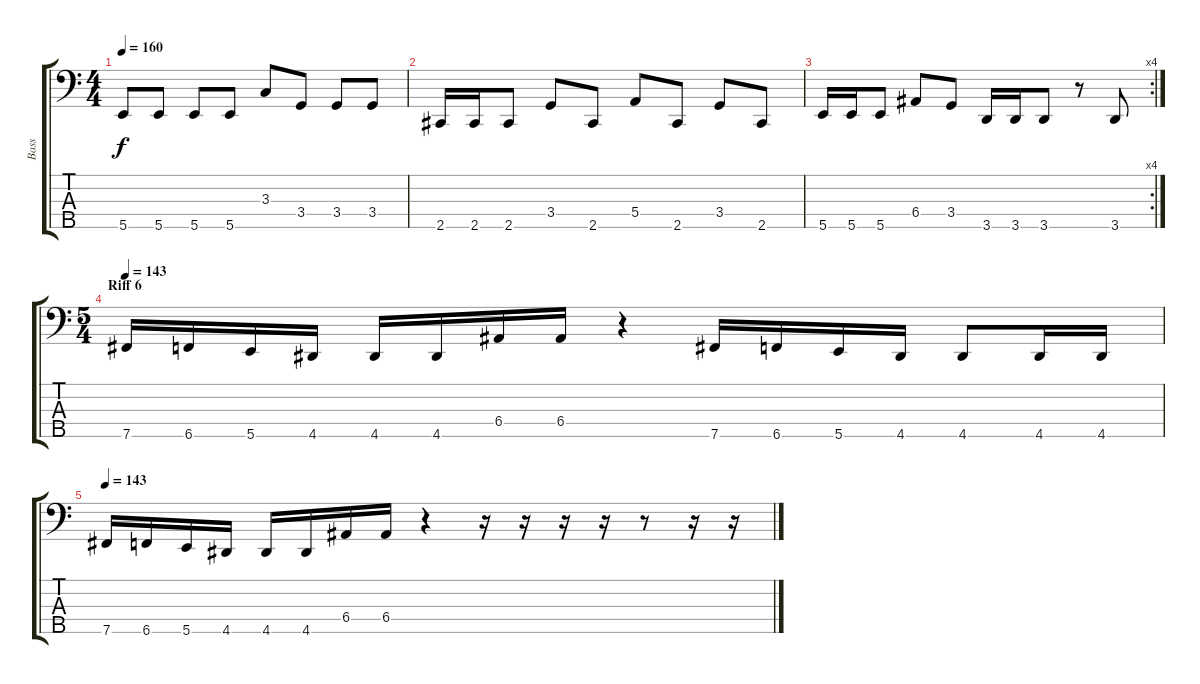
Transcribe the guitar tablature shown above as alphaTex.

\track ("Bass" "Bass") {instrument electricbassfinger}
\staff {score tabs}
\tuning (G2 D2 A1 E1 B0) {hide}
\ts (4 4)
\tempo 160
\clef f4
\ks c
5.5.8{dy f} 5.5.8 5.5.8 5.5.8 3.3.8 3.4.8 3.4.8 3.4.8 |
2.5.16 2.5.16 2.5.8 3.4.8 2.5.8 5.4.8 2.5.8 3.4.8 2.5.8 |
\rc 4
5.5.16 5.5.16 5.5.8 6.4.8 3.4.8 3.5.16 3.5.16 3.5.8 r.8 3.5.8 |
\ts (5 4)
\section ("" "Riff 6")
\tempo 143
7.5.16 6.5.16 5.5.16 4.5.16 4.5.16 4.5.16 6.4.16 6.4.16 r.4 7.5.16 6.5.16 5.5.16 4.5.16 4.5.8 4.5.16 4.5.16 |
\tempo 143
7.5.16 6.5.16 5.5.16 4.5.16 4.5.16 4.5.16 6.4.16 6.4.16 r.4 r.16 r.16 r.16 r.16 r.8 r.16 r.16
